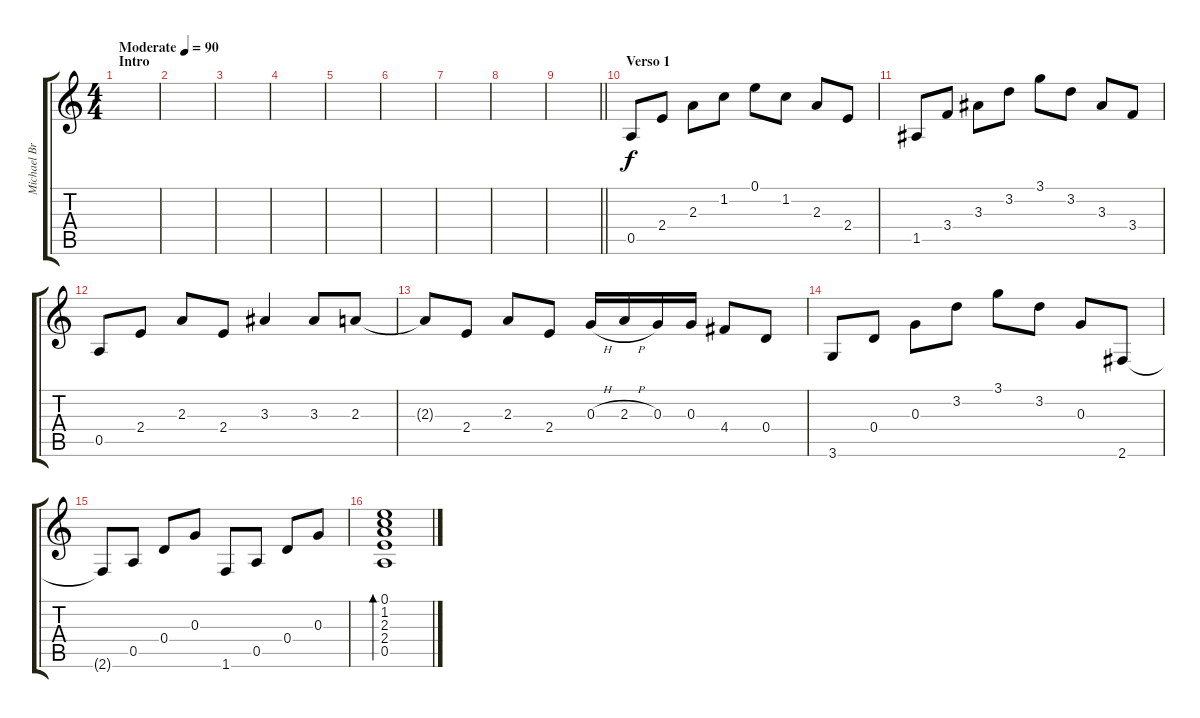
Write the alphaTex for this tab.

\track ("Michael Bruce" "Michael Br") {instrument overdrivenguitar}
\staff {score tabs}
\tuning (E4 B3 G3 D3 A2 E2) {hide}
\ts (4 4)
\section ("" "Intro")
\tempo (90 "Moderate")
\clef g2
\ks c
|
|
|
|
|
|
|
|
\barLineRight lightlight
|
\section ("" "Verso 1")
0.5.8 2.4.8 2.3.8 1.2.8 0.1.8 1.2.8 2.3.8 2.4.8 |
1.5.8 3.4.8 3.3.8 3.2.8 3.1.8 3.2.8 3.3.8 3.4.8 |
0.5.8 2.4.8 2.3.8 2.4.8 3.3.4 3.3.8 2.3.8 |
2.3{t}.8 2.4.8 2.3.8 2.4.8 0.3{h}.16 2.3{h}.16 0.3.16 0.3.16 4.4.8 0.4.8 |
3.6.8 0.4.8 0.3.8 3.2.8 3.1.8 3.2.8 0.3.8 2.6.8 |
2.6{t}.8 0.5.8 0.4.8 0.3.8 1.6.8 0.5.8 0.4.8 0.3.8 |
(0.1 1.2 2.3 2.4 0.5).1{bd 480}
